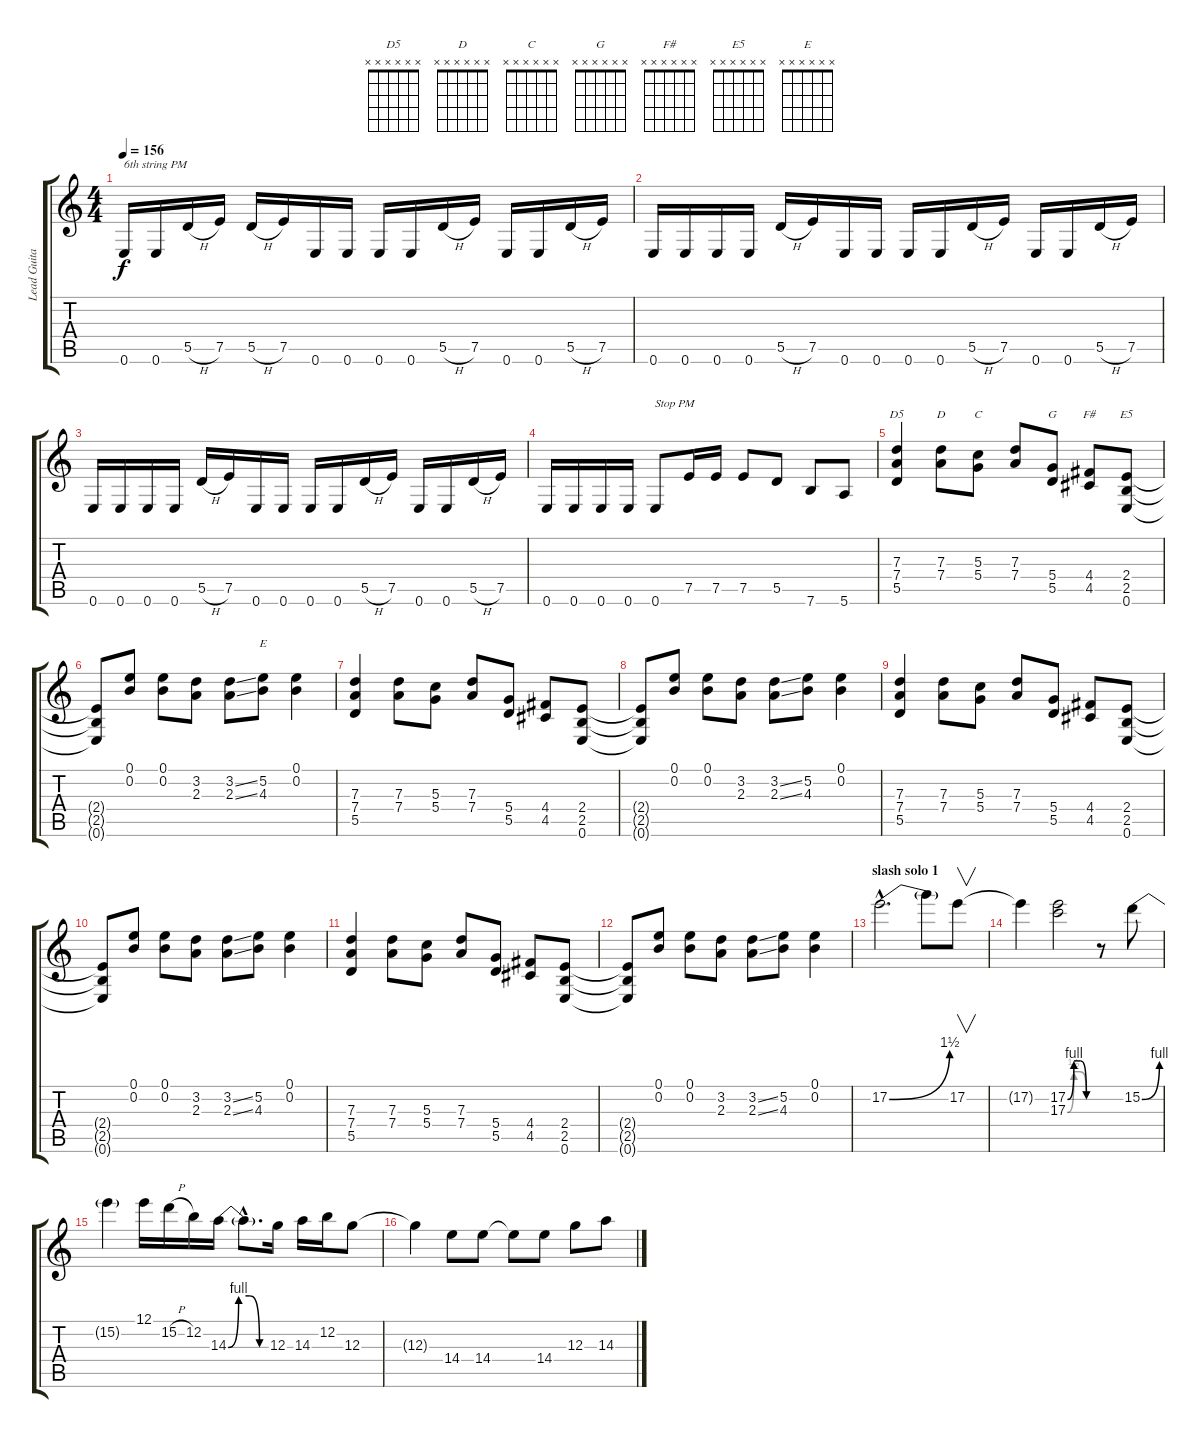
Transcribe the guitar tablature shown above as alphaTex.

\track ("Lead Guitar: Slash" "Lead Guita") {instrument overdrivenguitar}
\staff {score tabs}
\tuning (E4 B3 G3 D3 A2 E2) {hide}
\chord ("D5" x x x x x x) {firstfret 0}
\chord ("D" x x x x x x) {firstfret 0}
\chord ("C" x x x x x x) {firstfret 0}
\chord ("G" x x x x x x) {firstfret 0}
\chord ("F#" x x x x x x) {firstfret 0}
\chord ("E5" x x x x x x) {firstfret 0}
\chord ("E" x x x x x x) {firstfret 0}
\ts (4 4)
\tempo 156
\clef g2
\ks c
0.6.16{txt "6th string PM" dy f instrument overdrivenguitar} 0.6.16 5.5{h}.16 7.5.16 5.5{h}.16 7.5.16 0.6.16 0.6.16 0.6.16 0.6.16 5.5{h}.16 7.5.16 0.6.16 0.6.16 5.5{h}.16 7.5.16 |
0.6.16 0.6.16 0.6.16 0.6.16 5.5{h}.16 7.5.16 0.6.16 0.6.16 0.6.16 0.6.16 5.5{h}.16 7.5.16 0.6.16 0.6.16 5.5{h}.16 7.5.16 |
0.6.16 0.6.16 0.6.16 0.6.16 5.5{h}.16 7.5.16 0.6.16 0.6.16 0.6.16 0.6.16 5.5{h}.16 7.5.16 0.6.16 0.6.16 5.5{h}.16 7.5.16 |
0.6.16 0.6.16 0.6.16 0.6.16 0.6.8{txt "Stop PM"} 7.5.16 7.5.16 7.5.8 5.5.8 7.6.8 5.6.8 |
(7.3 7.4 5.5).4{ch "D5"} (7.3 7.4).8{ch "D"} (5.3 5.4).8{ch "C"} (7.3 7.4).8 (5.4 5.5).8{ch "G"} (4.4 4.5).8{ch "F#"} (2.4 2.5 0.6).8{ch "E5"} |
(2.4{t} 2.5{t} 0.6{t}).8 (0.1 0.2).8 (0.1 0.2).8 (3.2 2.3).8 (3.2{ss} 2.3{ss}).8 (5.2 4.3).8{ch "E"} (0.1 0.2).4 |
(7.3 7.4 5.5).4 (7.3 7.4).8 (5.3 5.4).8 (7.3 7.4).8 (5.4 5.5).8 (4.4 4.5).8 (2.4 2.5 0.6).8 |
(2.4{t} 2.5{t} 0.6{t}).8 (0.1 0.2).8 (0.1 0.2).8 (3.2 2.3).8 (3.2{ss} 2.3{ss}).8 (5.2 4.3).8 (0.1 0.2).4 |
(7.3 7.4 5.5).4 (7.3 7.4).8 (5.3 5.4).8 (7.3 7.4).8 (5.4 5.5).8 (4.4 4.5).8 (2.4 2.5 0.6).8 |
(2.4{t} 2.5{t} 0.6{t}).8 (0.1 0.2).8 (0.1 0.2).8 (3.2 2.3).8 (3.2{ss} 2.3{ss}).8 (5.2 4.3).8 (0.1 0.2).4 |
(7.3 7.4 5.5).4 (7.3 7.4).8 (5.3 5.4).8 (7.3 7.4).8 (5.4 5.5).8 (4.4 4.5).8 (2.4 2.5 0.6).8 |
(2.4{t} 2.5{t} 0.6{t}).8 (0.1 0.2).8 (0.1 0.2).8 (3.2 2.3).8 (3.2{ss} 2.3{ss}).8 (5.2 4.3).8 (0.1 0.2).4 |
\section ("" "slash solo 1")
17.2{be (bend 0 0 60 6) hac}.2{d instrument distortionguitar} 17.2{t}.8 17.2.8{v} |
17.2{t}.4 (17.2{be (custom 0 0 15 4 30 4 45 0 60 0)} 17.3{be (custom 0 0 15 2 30 2 45 0 60 0)}).2 r.8 15.2{be (bend 0 0 60 4)}.8 |
15.2{t}.4 12.1.16 15.2{h}.16 12.2.16 14.3{be (custom 0 0 15 4 30 4 45 0 60 0)}.16 14.3{hac t}.8{d} 12.3.16 14.3.16 12.2.16 12.3.8 |
12.3{t}.4 14.4.8 14.4.8 14.4{t}.8 14.4.8 12.3.8 14.3.8
